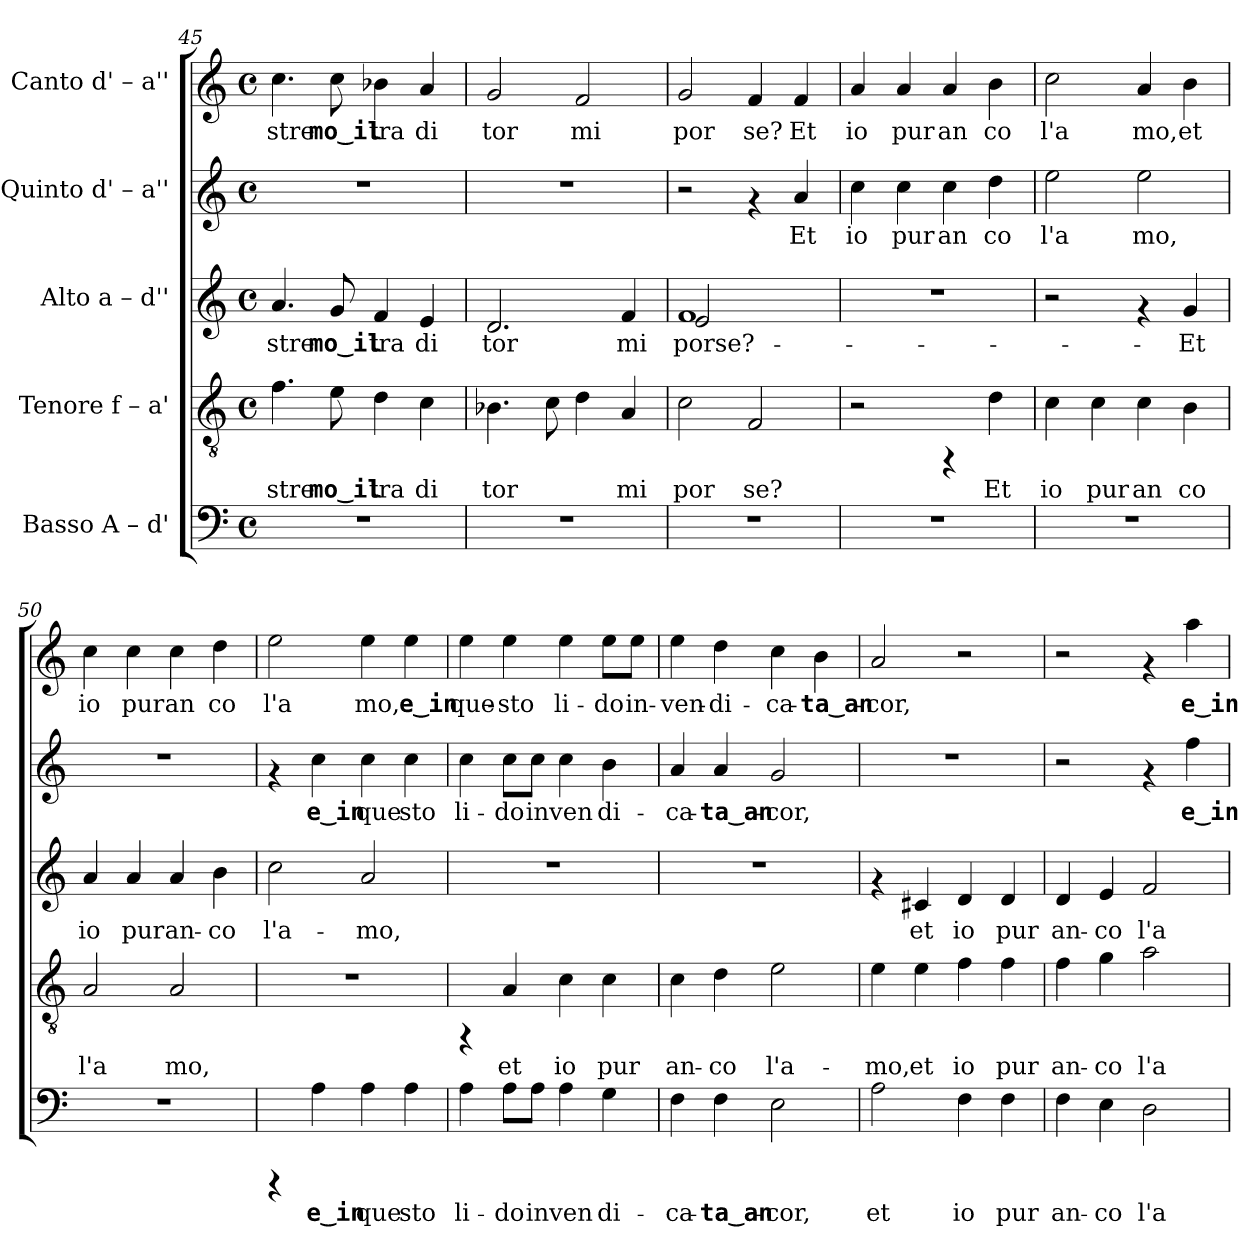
**kern	**text	**kern	**text	**kern	**text	**kern	**text	**kern	**text
*part5	*part5	*part4	*part4	*part3	*part3	*part2	*part2	*part1	*part1
*staff5	*staff5	*staff4	*staff4	*staff3	*staff3	*staff2	*staff2	*staff1	*staff1
*I"Basso  A – d'	*	*I"Tenore  f – a'	*	*I"Alto  a – d''	*	*I"Quinto  d' – a''	*	*I"Canto  d' – a''	*
*clefF4	*	*clefGv2	*	*clefG2	*	*clefG2	*	*clefG2	*
*k[]	*	*k[]	*	*k[]	*	*k[]	*	*k[]	*
*C:	*	*C:	*	*C:	*	*C:	*	*C:	*
*M4/4	*	*M4/4	*	*M4/4	*	*M4/4	*	*M4/4	*
*met(c)	*	*met(c)	*	*met(c)	*	*met(c)	*	*met(c)	*
=45	=45	=45	=45	=45	=45	=45	=45	=45	=45
!	!	!	!LO:LY:b:cj	!	!LO:LY:b:rj	!	!	!	!LO:LY:b:rj
1r	.	4.f\	stre	4.a/	stre	1r	.	4.cc\	stre
!	!	!	!LO:LY:b:cj	!	!LO:LY:b:rj	!	!	!	!LO:LY:b:rj
.	.	8e\	mo‿il	8g/	mo‿il	.	.	8cc\	mo‿il
!	!	!	!LO:LY:b:cj	!	!LO:LY:b:rj	!	!	!	!LO:LY:b:rj
.	.	4d\	tra	4f/	tra	.	.	4b-X\	tra
!	!	!	!LO:LY:b:cj	!	!LO:LY:b:rj	!	!	!	!LO:LY:b:rj
.	.	4c\	di	4e/	di	.	.	4a/	di
!!LO:PB:g=z
=46	=46	=46	=46	=46	=46	=46	=46	=46	=46
!	!	!	!LO:LY:b:cj	!	!LO:LY:b:rj	!	!	!	!LO:LY:b:rj
1r	.	4.B-X\	tor	2.d/	tor	1r	.	2g/	tor
!	!	!	!LO:LY:b:cj	!	!	!	!	!	!
.	.	8c\	.	.	.	.	.	.	.
!	!	!	!LO:LY:b:cj	!	!	!	!	!	!LO:LY:b:rj
.	.	4d\	.	.	.	.	.	2f/	mi
!	!	!	!LO:LY:b:cj	!	!LO:LY:b:rj	!	!	!	!
.	.	4A/	mi	4f/	mi	.	.	.	.
=47	=47	=47	=47	=47	=47	=47	=47	=47	=47
!	!	!	!LO:LY:b:cj	!	!LO:LY:b:rj	!	!	!	!LO:LY:b:rj
*	*	*	*	*^	*	*	*	*	*
1r	.	2c\	por	1f	2e/	porse?-	2r	.	2g/	por
!	!	!	!LO:LY:b:cj	!	!	!	!	!	!	!LO:LY:b:rj
.	.	2F/	se?	.	2ryy	.	4rf	.	4f/	se?
!	!	!	!	!	!	!	!	!LO:LY:b:cj	!	!LO:LY:b:rj
.	.	.	.	.	.	.	4a/	Et	4f/	Et
*	*	*	*	*v	*v	*	*	*	*	*
=48	=48	=48	=48	=48	=48	=48	=48	=48	=48
!	!	!	!	!	!	!	!LO:LY:b:cj	!	!LO:LY:b:rj
1r	.	2r	.	1r	.	4cc\	io	4a/	io
!	!	!	!	!	!	!	!LO:LY:b:cj	!	!LO:LY:b:rj
.	.	.	.	.	.	4cc\	pur	4a/	pur
!	!	!	!	!	!	!	!LO:LY:b:cj	!	!LO:LY:b:rj
.	.	4rFF	.	.	.	4cc\	an	4a/	an
!	!	!	!LO:LY:b:cj	!	!	!	!LO:LY:b:cj	!	!LO:LY:b:rj
.	.	4d\	Et	.	.	4dd\	co	4b\	co
=49	=49	=49	=49	=49	=49	=49	=49	=49	=49
!	!	!	!LO:LY:b:cj	!	!	!	!LO:LY:b:cj	!	!LO:LY:b:rj
1r	.	4c\	io	2r	.	2ee\	l'a	2cc\	l'a
!	!	!	!LO:LY:b:cj	!	!	!	!	!	!
.	.	4c\	pur	.	.	.	.	.	.
!	!	!	!LO:LY:b:cj	!	!	!	!LO:LY:b:cj	!	!LO:LY:b:rj
.	.	4c\	an	4rf	.	2ee\	mo,	4a/	mo,
!	!	!	!LO:LY:b:cj	!	!LO:LY:b:rj	!	!	!	!LO:LY:b:rj
.	.	4B\	co	4g/	-Et	.	.	4b\	et
=50	=50	=50	=50	=50	=50	=50	=50	=50	=50
!	!	!	!LO:LY:b:cj	!	!LO:LY:b:rj	!	!	!	!LO:LY:b:rj
1r	.	2A/	l'a	4a/	io	1r	.	4cc\	io
!	!	!	!	!	!LO:LY:b:rj	!	!	!	!LO:LY:b:rj
.	.	.	.	4a/	pur	.	.	4cc\	pur
!	!	!	!LO:LY:b:cj	!	!LO:LY:b:rj	!	!	!	!LO:LY:b:rj
.	.	2A/	mo,	4a/	an-	.	.	4cc\	an
!	!	!	!	!	!LO:LY:b:rj	!	!	!	!LO:LY:b:rj
.	.	.	.	4b\	-co	.	.	4dd\	co
=51	=51	=51	=51	=51	=51	=51	=51	=51	=51
!	!	!	!	!	!LO:LY:b:rj	!	!	!	!LO:LY:b:rj
4rCCC	.	1r	.	2cc\	l'a-	4rf	.	2ee\	l'a
!	!LO:LY:b:cj	!	!	!	!	!	!LO:LY:b:cj	!	!
4A\	e‿in	.	.	.	.	4cc\	e‿in	.	.
!	!LO:LY:b:cj	!	!	!	!LO:LY:b:rj	!	!LO:LY:b:cj	!	!LO:LY:b:rj
4A\	que	.	.	2a/	-mo,	4cc\	que	4ee\	mo,
!	!LO:LY:b:cj	!	!	!	!	!	!LO:LY:b:cj	!	!LO:LY:b:rj
4A\	sto	.	.	.	.	4cc\	sto	4ee\	e‿in
!!LO:LB:g=z
=52	=52	=52	=52	=52	=52	=52	=52	=52	=52
!	!LO:LY:b:cj	!	!	!	!	!	!LO:LY:b:cj	!	!LO:LY:b:rj
4A\	li-	4rFF	.	1r	.	4cc\	li-	4ee\	que-
!	!LO:LY:b:cj	!	!LO:LY:b:cj	!	!	!	!LO:LY:b:cj	!	!LO:LY:b:rj
8A\L	-do	4A/	et	.	.	8cc\L	-do	4ee\	-sto
!	!LO:LY:b:cj	!	!	!	!	!	!LO:LY:b:cj	!	!
8A\J	inven-	.	.	.	.	8cc\J	inven-	.	.
!	!LO:LY:b:cj	!	!LO:LY:b:cj	!	!	!	!LO:LY:b:cj	!	!LO:LY:b:rj
4A\	--	4c\	io	.	.	4cc\	--	4ee\	li-
!	!LO:LY:b:cj	!	!LO:LY:b:cj	!	!	!	!LO:LY:b:cj	!	!LO:LY:b:rj
4G\	-di-	4c\	pur	.	.	4b\	-di-	8ee\L	-do
!	!	!	!	!	!	!	!	!	!LO:LY:b:rj
.	.	.	.	.	.	.	.	8ee\J	in-
=53	=53	=53	=53	=53	=53	=53	=53	=53	=53
!	!LO:LY:b:cj	!	!LO:LY:b:cj	!	!	!	!LO:LY:b:cj	!	!LO:LY:b:rj
4F\	-ca-	4c\	an-	1r	.	4a/	-ca-	4ee\	-ven-
!	!LO:LY:b:cj	!	!LO:LY:b:cj	!	!	!	!LO:LY:b:cj	!	!LO:LY:b:rj
4F\	-ta‿an-	4d\	-co	.	.	4a/	-ta‿an-	4dd\	-di-
!	!LO:LY:b:cj	!	!LO:LY:b:cj	!	!	!	!LO:LY:b:cj	!	!LO:LY:b:rj
2E\	-cor,	2e\	l'a-	.	.	2g/	-cor,	4cc\	-ca-
!	!	!	!	!	!	!	!	!	!LO:LY:b:rj
.	.	.	.	.	.	.	.	4b\	-ta‿an-
=54	=54	=54	=54	=54	=54	=54	=54	=54	=54
!	!LO:LY:b:cj	!	!LO:LY:b:cj	!	!	!	!	!	!LO:LY:b:rj
2A\	et	4e\	-mo,	4rf	.	1r	.	2a/	-cor,
!	!	!	!LO:LY:b:cj	!	!LO:LY:b:rj	!	!	!	!
.	.	4e\	et	4c#X/	et	.	.	.	.
!	!LO:LY:b:cj	!	!LO:LY:b:cj	!	!LO:LY:b:rj	!	!	!	!
4F\	io	4f\	io	4d/	io	.	.	2r	.
!	!LO:LY:b:cj	!	!LO:LY:b:cj	!	!LO:LY:b:rj	!	!	!	!
4F\	pur	4f\	pur	4d/	pur	.	.	.	.
=55	=55	=55	=55	=55	=55	=55	=55	=55	=55
!	!LO:LY:b:cj	!	!LO:LY:b:cj	!	!LO:LY:b:rj	!	!	!	!
4F\	an-	4f\	an-	4d/	an-	2r	.	2r	.
!	!LO:LY:b:cj	!	!LO:LY:b:cj	!	!LO:LY:b:rj	!	!	!	!
4E\	-co	4g\	-co	4e/	-co	.	.	.	.
!	!LO:LY:b:cj	!	!LO:LY:b:cj	!	!LO:LY:b:rj	!	!	!	!
2D\	l'a-	2a\	l'a-	2f/	l'a-	4rf	.	4rf	.
!	!	!	!	!	!	!	!LO:LY:b:cj	!	!LO:LY:b:rj
.	.	.	.	.	.	4ff\	e‿in	4aa\	e‿in
=	=	=	=	=	=	=	=	=	=
*-	*-	*-	*-	*-	*-	*-	*-	*-	*-
